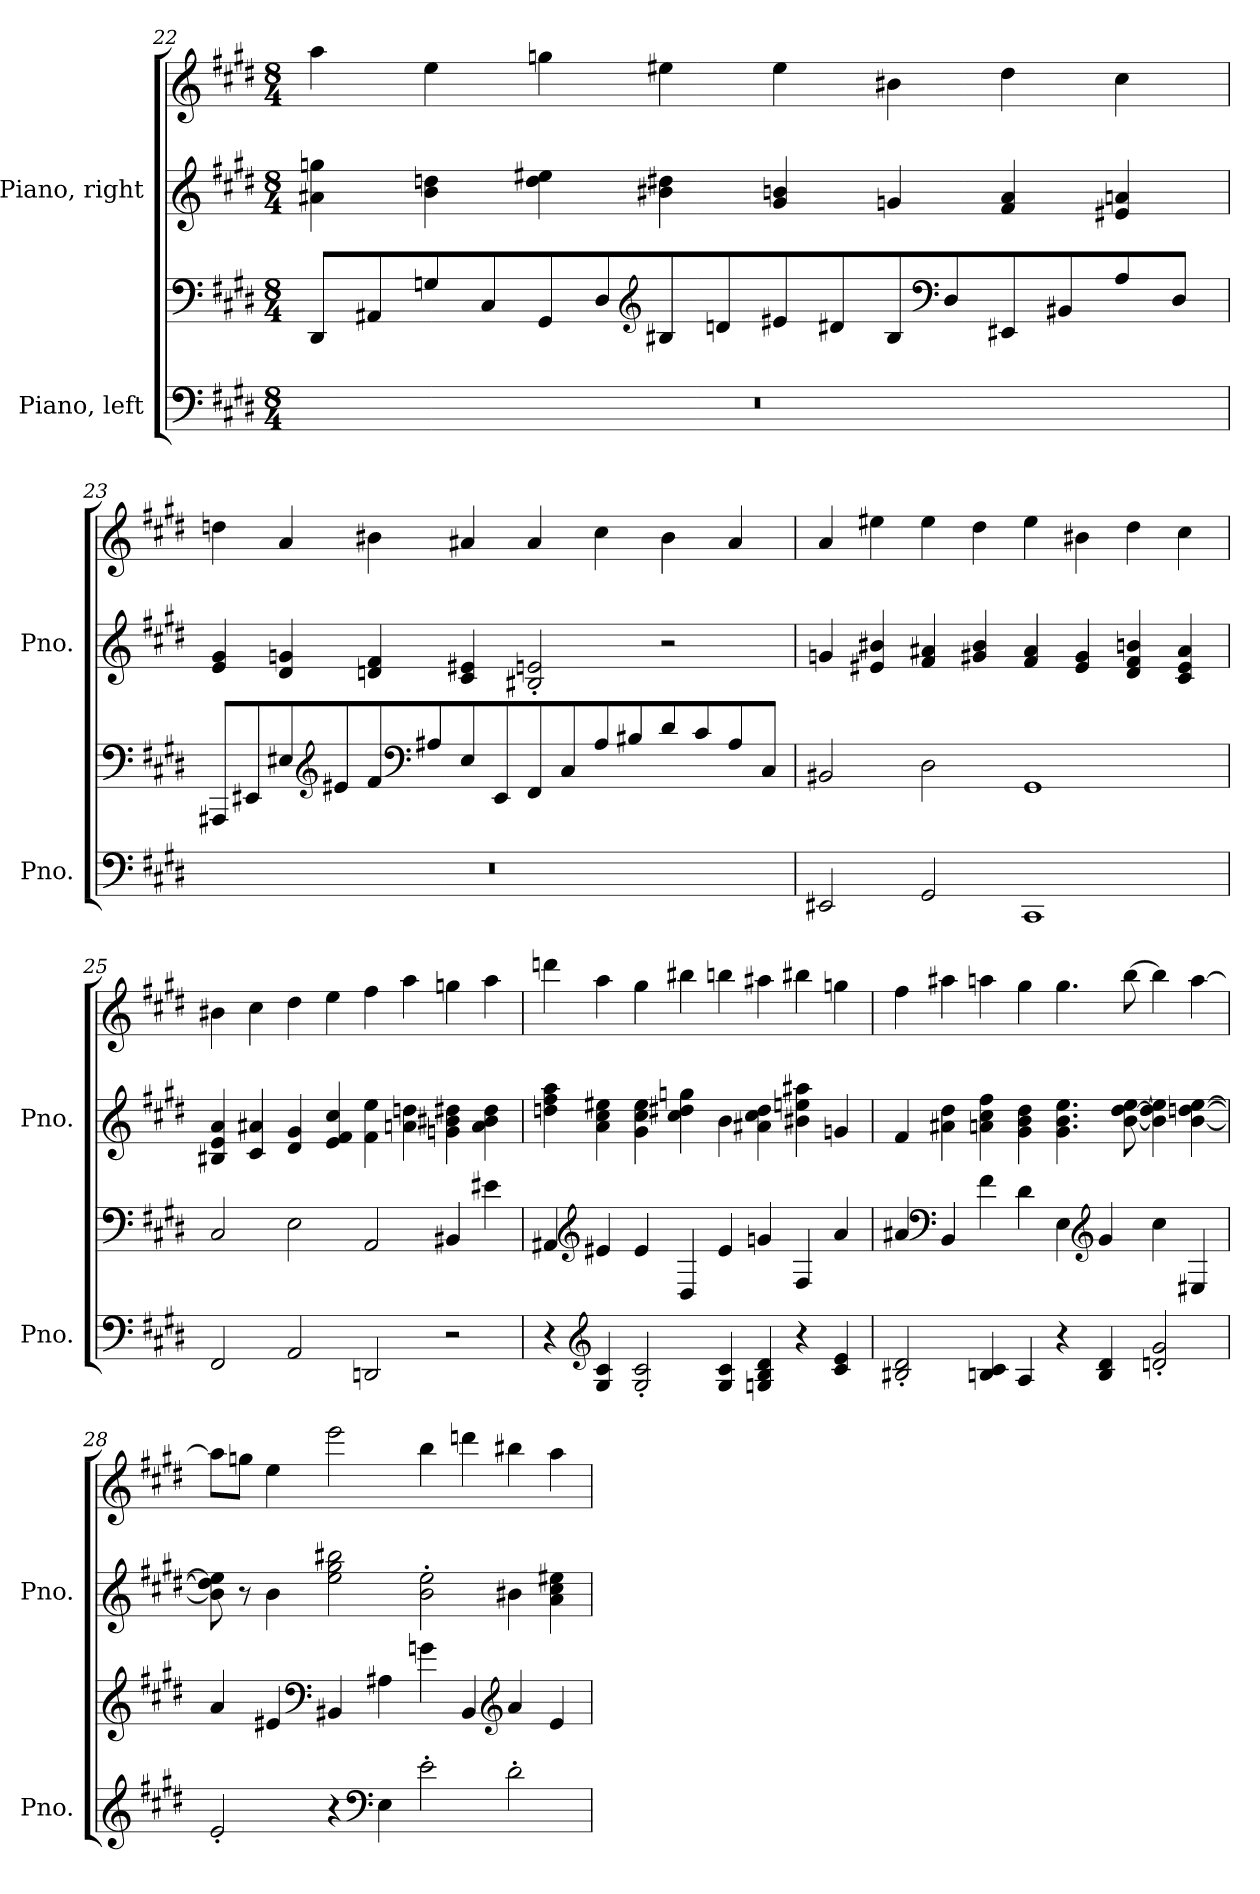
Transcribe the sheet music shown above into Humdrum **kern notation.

**kern	**kern	**kern	**kern
*part2	*part2	*part1	*part1
*staff4	*staff3	*staff2	*staff1
*I"Piano, left	*	*I"Piano, right	*
*I'Pno.	*	*I'Pno.	*
!!LO:PB:g=z
*clefF4	*clefF4	*clefG2	*clefG2
*k[f#c#g#d#]	*k[f#c#g#d#]	*k[f#c#g#d#]	*k[f#c#g#d#]
*M8/4	*M8/4	*M8/4	*M8/4
=22	=22	=22	=22
0r	8DD#/L	4a#X\ 4ggn\	4aa\
.	8AA#X/	.	.
.	8Gn/	4b\ 4ddn\	4ee\
.	8C#/	.	.
.	8GG#/	4dd\ 4ee#X\	4ggn\
.	8D#/	.	.
*	*clefG2	*	*
.	8B#X/	4b#X\ 4dd#X\	4ee#X\
.	8dn/	.	.
.	8e#X/	4g#/ 4bn/	4ee#\
.	8d#X/	.	.
.	8B#/	4gn/	4b#X\
*	*clefF4	*	*
.	8D#/	.	.
.	8EE#X/	4f#/ 4a#/	4dd#\
.	8BB#X/	.	.
.	8A/	4e#X/ 4an/	4cc#\
.	8D#/J	.	.
!!LO:LB:g=z
=23	=23	=23	=23
0r	8AAA#X/L	4e/ 4g#/	4ddn\
.	8EE#X/	.	.
.	8E#X/	4d#/ 4gn/	4a/
*	*clefG2	*	*
.	8e#X/	.	.
.	8f#/	4dn/ 4f#/	4b#X\
*	*clefF4	*	*
.	8A#X/	.	.
.	8E#/	4c#/ 4e#X/	4a#X/
.	8EE#/	.	.
.	8FF#/	2B#X/' 2en/'	4a#/
.	8C#/	.	.
.	8A#/	.	4cc#\
.	8B#X/	.	.
.	8d#/	2r	4b#\
.	8c#/	.	.
.	8A#/	.	4a#/
.	8C#/J	.	.
=24	=24	=24	=24
2EE#X/	2BB#X/	4gn/	4a/
.	.	4e#X/ 4b#X/	4ee#X\
2GG#/	2D#\	4f#/ 4a#X/	4ee#\
.	.	4g#X/ 4b#/	4dd#\
1CC#	1GG#	4f#/ 4a#/	4ee#\
.	.	4e#/ 4g#/	4b#X\
.	.	4d#/ 4f#/ 4bn/	4dd#\
.	.	4c#/ 4e#/ 4a#/	4cc#\
!!LO:LB:g=z
=25	=25	=25	=25
2FF#/	2C#/	4B#X/ 4e/ 4a/	4b#X\
.	.	4c#/ 4a#X/	4cc#\
2AA/	2E\	4d#/ 4g#/	4dd#\
.	.	4e/ 4f#/ 4cc#/	4ee\
2DDn/	2AA/	4f#\ 4ee\	4ff#\
.	.	4an\ 4ddn\	4aa\
2r	4BB#X/	4gn\ 4b#X\ 4dd#X\	4ggn\
.	4e#X\	4a\ 4b#\ 4dd#\	4aa\
=26	=26	=26	=26
4r	4AA#X/	4ddn\ 4ff#\ 4aa\	4dddn\
*clefG2	*clefG2	*	*
4G#/ 4c#/	4e#X/	4a\ 4cc#\ 4ee#X\	4aa\
2G#/' 2c#/'	4e#/	4g#\ 4cc#\ 4ee#\	4gg#\
.	4D#/	4cc#\ 4dd#X\ 4ggn\	4bb#X\
4G#/ 4c#/	4e#/	4b\	4bbn\
4Gn/ 4B/ 4d#/	4gn/	4a#X\ 4cc#\ 4dd#\	4aa#X\
4r	4F#/	4b#X\ 4een\ 4aa#X\	4bb#X\
4c#/ 4e/	4a/	4gn/	4ggn\
!!LO:PB:g=z
=27	=27	=27	=27
2B#X/' 2d#/'	4a#X/	4f#/	4ff#\
*	*clefF4	*	*
.	4BB/	4a#X\ 4dd#\	4aa#X\
4Bn/ 4c#/	4f#\	4an\ 4cc#\ 4ff#\	4aan\
4A/	4d#\	4g#\ 4b\ 4dd#\	4gg#\
4r	4E\	4.g#\ 4.b\ 4.ee\	4.gg#\
*	*clefG2	*	*
4B/ 4d#/	4g#/	.	.
.	.	[8b\ [8dd#\ [8ee\	[8bb\
2dn/' 2g#/'	4cc#\	4b\] 4dd#\] 4ee\]	4bb\]
.	4E#X/	[4b\ [4ddn\ [4ee\	[4aa\
=28	=28	=28	=28
2e'/	4a/	8b\] 8dd\] 8ee\]	8aa\L]
.	.	8r	8ggn\J
.	4e#X/	4b\	4ee\
*	*clefF4	*	*
4r	4BB#X/	2ee\ 2gg#\ 2bb#X\	2eee\
*clefF4	*	*	*
4E\	4A#X\	.	.
2e'\	4gn\	2b\' 2ee\'	4bb\
.	4BB#/	.	4dddn\
*	*clefG2	*	*
2d#'\	4a/	4b#X\	4bb#X\
.	4e#/	4a\ 4cc#\ 4ee#X\	4aa\
=	=	=	=
*-	*-	*-	*-
